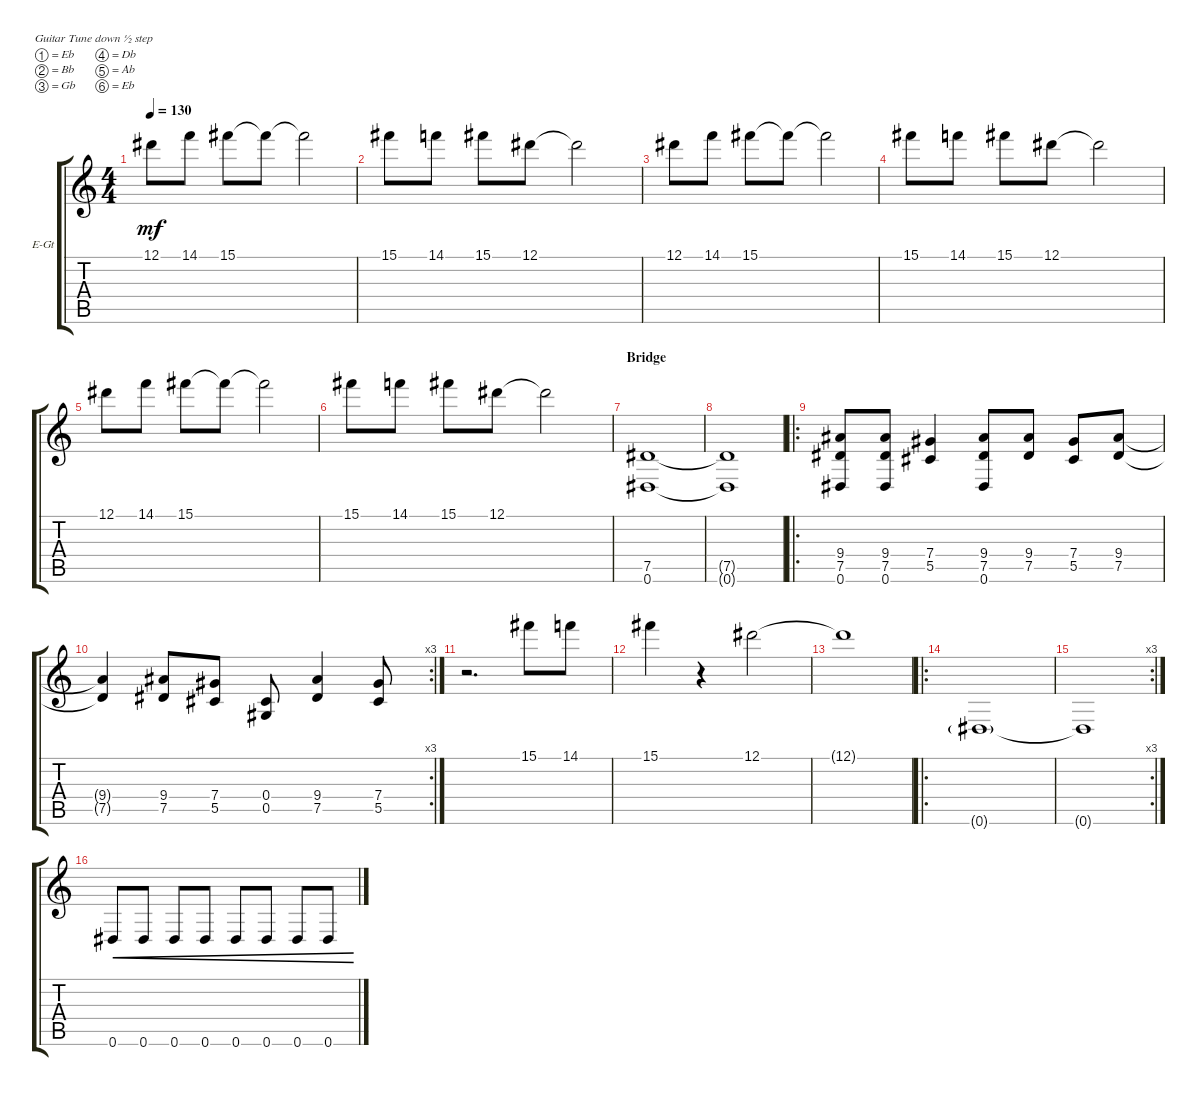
\defaultSystemsLayout 4
\bracketExtendMode groupsimilarinstruments
\firstSystemTrackNameOrientation horizontal
\otherSystemsTrackNameOrientation horizontal
\track ("Electric Guitar2" "E-Gt") {instrument distortionguitar}
\staff {score tabs}
\tuning (Eb4 Bb3 Gb3 Db3 Ab2 Eb2)
\ts (4 4)
\tempo 130
\clef g2
\ks c
12.1.8{dy mf} 14.1.8 15.1.8 15.1{t}.8 15.1{t}.2 |
15.1.8 14.1.8 15.1.8 12.1.8 12.1{t}.2 |
12.1.8 14.1.8 15.1.8 15.1{t}.8 15.1{t}.2 |
15.1.8 14.1.8 15.1.8 12.1.8 12.1{t}.2 |
12.1.8 14.1.8 15.1.8 15.1{t}.8 15.1{t}.2 |
15.1.8 14.1.8 15.1.8 12.1.8 12.1{t}.2 |
\section ("" "Bridge")
(0.6 7.5).1 |
(0.6{t} 7.5{t}).1 |
\ro
(0.6 7.5 9.4).8 (0.6 7.5 9.4).8 (5.5 7.4).4 (0.6 7.5 9.4).8 (7.5 9.4).8 (5.5 7.4).8 (7.5 9.4).8 |
\rc 3
(7.5{t} 9.4{t}).4 (7.5 9.4).8 (5.5 7.4).8 (0.5 0.4).8 (7.5 9.4).4 (5.5 7.4).8 |
r.2{d} 15.1.8 14.1.8 |
15.1.4 r.4 12.1.2 |
12.1{t}.1 |
\ro
0.6{g}.1 |
\rc 3
0.6{t}.1 |
0.6.8{cre} 0.6.8{cre} 0.6.8{cre} 0.6.8{cre} 0.6.8{cre} 0.6.8{cre} 0.6.8{cre} 0.6.8{cre}
